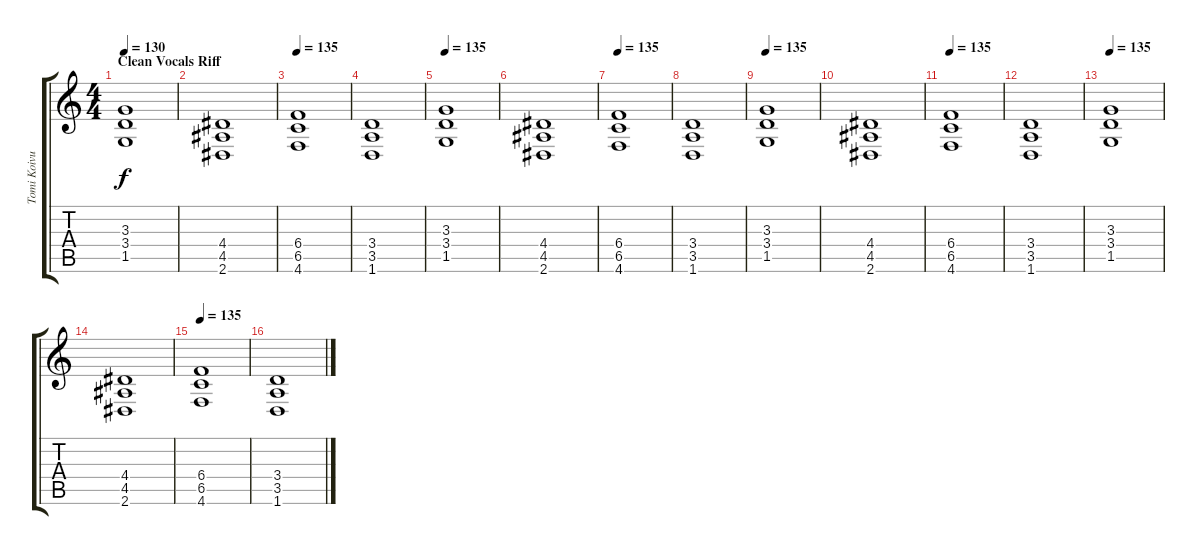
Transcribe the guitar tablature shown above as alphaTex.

\track ("Tomi Koivusaari" "Tomi Koivu") {instrument distortionguitar}
\staff {score tabs}
\tuning (Db4 Ab3 E3 B2 Gb2 Db2) {hide}
\ts (4 4)
\section ("" "Clean Vocals Riff")
\tempo 135
\tempo 130
\clef g2
\ks c
(3.3 3.4 1.5).1{dy f} |
(4.4 4.5 2.6).1 |
\tempo 135
(6.4 6.5 4.6).1 |
(3.4 3.5 1.6).1 |
\tempo 135
(3.3 3.4 1.5).1 |
(4.4 4.5 2.6).1 |
\tempo 135
(6.4 6.5 4.6).1 |
(3.4 3.5 1.6).1 |
\tempo 135
(3.3 3.4 1.5).1 |
(4.4 4.5 2.6).1 |
\tempo 135
(6.4 6.5 4.6).1 |
(3.4 3.5 1.6).1 |
\tempo 135
(3.3 3.4 1.5).1 |
(4.4 4.5 2.6).1 |
\tempo 135
(6.4 6.5 4.6).1 |
(3.4 3.5 1.6).1
